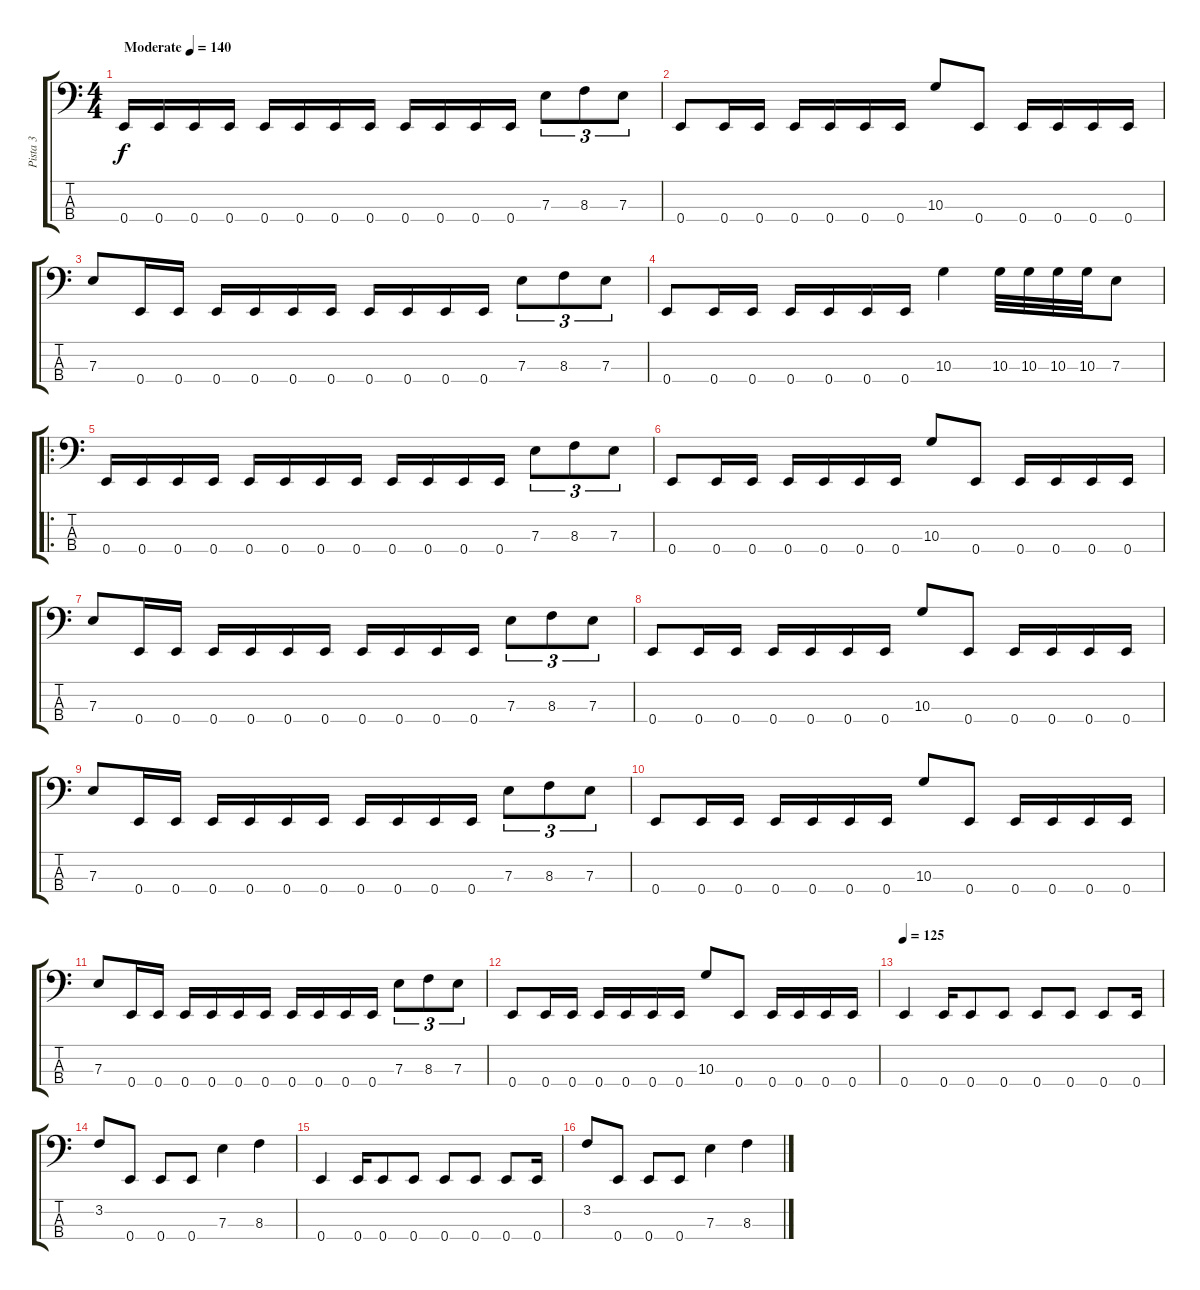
\track ("Pista 3" "Pista 3") {instrument electricbasspick}
\staff {score tabs}
\tuning (G2 D2 A1 E1) {hide}
\ts (4 4)
\tempo (140 "Moderate")
\clef f4
\ks c
0.4.16{dy f instrument electricbasspick} 0.4.16 0.4.16 0.4.16 0.4.16 0.4.16 0.4.16 0.4.16 0.4.16 0.4.16 0.4.16 0.4.16 7.3.8{tu (3 2)} 8.3.8{tu (3 2)} 7.3.8{tu (3 2)} |
0.4.8 0.4.16 0.4.16 0.4.16 0.4.16 0.4.16 0.4.16 10.3.8 0.4.8 0.4.16 0.4.16 0.4.16 0.4.16 |
7.3.8 0.4.16 0.4.16 0.4.16 0.4.16 0.4.16 0.4.16 0.4.16 0.4.16 0.4.16 0.4.16 7.3.8{tu (3 2)} 8.3.8{tu (3 2)} 7.3.8{tu (3 2)} |
0.4.8 0.4.16 0.4.16 0.4.16 0.4.16 0.4.16 0.4.16 10.3.4 10.3.32 10.3.32 10.3.32 10.3.32 7.3.8 |
\ro
0.4.16 0.4.16 0.4.16 0.4.16 0.4.16 0.4.16 0.4.16 0.4.16 0.4.16 0.4.16 0.4.16 0.4.16 7.3.8{tu (3 2)} 8.3.8{tu (3 2)} 7.3.8{tu (3 2)} |
0.4.8 0.4.16 0.4.16 0.4.16 0.4.16 0.4.16 0.4.16 10.3.8 0.4.8 0.4.16 0.4.16 0.4.16 0.4.16 |
7.3.8 0.4.16 0.4.16 0.4.16 0.4.16 0.4.16 0.4.16 0.4.16 0.4.16 0.4.16 0.4.16 7.3.8{tu (3 2)} 8.3.8{tu (3 2)} 7.3.8{tu (3 2)} |
0.4.8 0.4.16 0.4.16 0.4.16 0.4.16 0.4.16 0.4.16 10.3.8 0.4.8 0.4.16 0.4.16 0.4.16 0.4.16 |
7.3.8 0.4.16 0.4.16 0.4.16 0.4.16 0.4.16 0.4.16 0.4.16 0.4.16 0.4.16 0.4.16 7.3.8{tu (3 2)} 8.3.8{tu (3 2)} 7.3.8{tu (3 2)} |
0.4.8 0.4.16 0.4.16 0.4.16 0.4.16 0.4.16 0.4.16 10.3.8 0.4.8 0.4.16 0.4.16 0.4.16 0.4.16 |
7.3.8 0.4.16 0.4.16 0.4.16 0.4.16 0.4.16 0.4.16 0.4.16 0.4.16 0.4.16 0.4.16 7.3.8{tu (3 2)} 8.3.8{tu (3 2)} 7.3.8{tu (3 2)} |
0.4.8 0.4.16 0.4.16 0.4.16 0.4.16 0.4.16 0.4.16 10.3.8 0.4.8 0.4.16 0.4.16 0.4.16 0.4.16 |
\tempo 125
0.4.4 0.4.16 0.4.8 0.4.8 0.4.8 0.4.8 0.4.8 0.4.16 |
3.2.8 0.4.8 0.4.8 0.4.8 7.3.4 8.3.4 |
0.4.4 0.4.16 0.4.8 0.4.8 0.4.8 0.4.8 0.4.8 0.4.16 |
3.2.8 0.4.8 0.4.8 0.4.8 7.3.4 8.3.4
